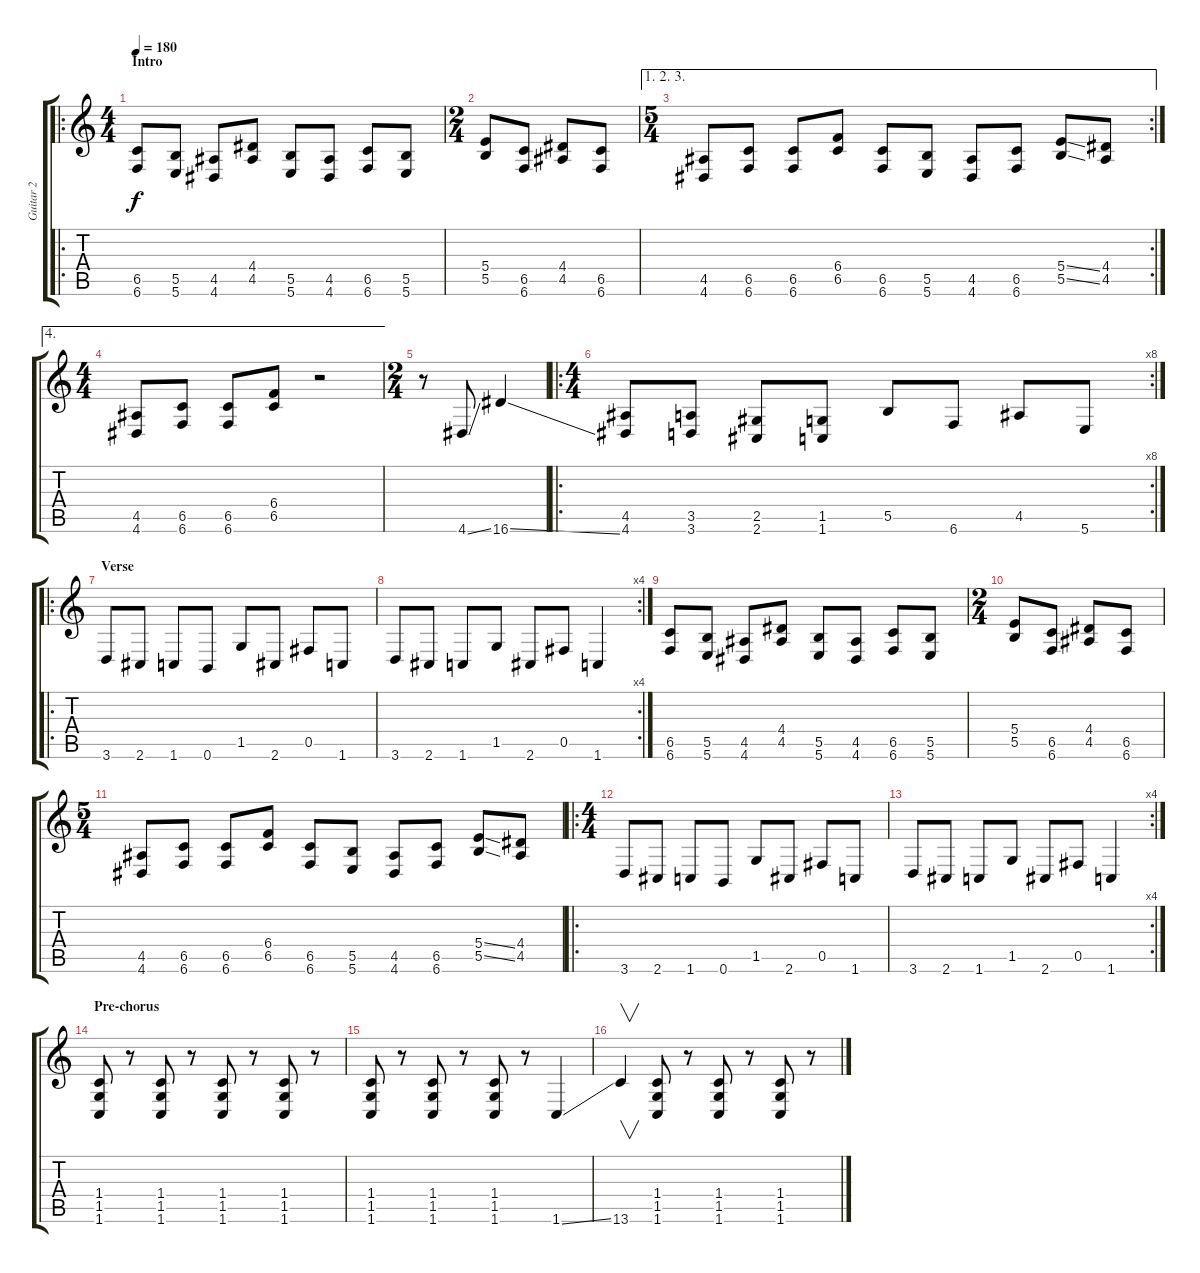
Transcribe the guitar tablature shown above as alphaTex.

\track ("Guitar 2" "Guitar 2") {instrument distortionguitar}
\staff {score tabs}
\tuning (Db4 Ab3 E3 B2 Gb2 B1) {hide}
\ro
\ts (4 4)
\section ("" "Intro")
\tempo 180
\clef g2
\ks c
(6.5 6.6).8{dy f instrument distortionguitar} (5.5 5.6).8 (4.5 4.6).8 (4.4 4.5).8 (5.5 5.6).8 (4.5 4.6).8 (6.5 6.6).8 (5.5 5.6).8 |
\ts (2 4)
(5.4 5.5).8 (6.5 6.6).8 (4.4 4.5).8 (6.5 6.6).8 |
\ae (1 2 3)
\rc 2
\ts (5 4)
(4.5 4.6).8 (6.5 6.6).8 (6.5 6.6).8 (6.4 6.5).8 (6.5 6.6).8 (5.5 5.6).8 (4.5 4.6).8 (6.5 6.6).8 (5.4{ss} 5.5{ss}).8 (4.4 4.5).8 |
\ae 4
\ts (4 4)
(4.5 4.6).8 (6.5 6.6).8 (6.5 6.6).8 (6.4 6.5).8 r.2 |
\ts (2 4)
r.8 4.6{ss}.8 16.6{ss}.4 |
\ro
\rc 8
\ts (4 4)
(4.5 4.6).8 (3.5 3.6).8 (2.5 2.6).8 (1.5 1.6).8 5.5.8 6.6.8 4.5.8 5.6.8 |
\ro
\section ("" "Verse")
3.6.8 2.6.8 1.6.8 0.6.8 1.5.8 2.6.8 0.5.8 1.6.8 |
\rc 4
3.6.8 2.6.8 1.6.8 1.5.8 2.6.8 0.5.8 1.6.4 |
(6.5 6.6).8 (5.5 5.6).8 (4.5 4.6).8 (4.4 4.5).8 (5.5 5.6).8 (4.5 4.6).8 (6.5 6.6).8 (5.5 5.6).8 |
\ts (2 4)
(5.4 5.5).8 (6.5 6.6).8 (4.4 4.5).8 (6.5 6.6).8 |
\ts (5 4)
(4.5 4.6).8 (6.5 6.6).8 (6.5 6.6).8 (6.4 6.5).8 (6.5 6.6).8 (5.5 5.6).8 (4.5 4.6).8 (6.5 6.6).8 (5.4{ss} 5.5{ss}).8 (4.4 4.5).8 |
\ro
\ts (4 4)
3.6.8 2.6.8 1.6.8 0.6.8 1.5.8 2.6.8 0.5.8 1.6.8 |
\rc 4
3.6.8 2.6.8 1.6.8 1.5.8 2.6.8 0.5.8 1.6.4 |
\section ("" "Pre-chorus")
(1.4 1.5 1.6).8 r.8 (1.4 1.5 1.6).8 r.8 (1.4 1.5 1.6).8 r.8 (1.4 1.5 1.6).8 r.8 |
(1.4 1.5 1.6).8 r.8 (1.4 1.5 1.6).8 r.8 (1.4 1.5 1.6).8 r.8 1.6{ss}.4 |
13.6.4{v} (1.4 1.5 1.6).8 r.8 (1.4 1.5 1.6).8 r.8 (1.4 1.5 1.6).8 r.8
